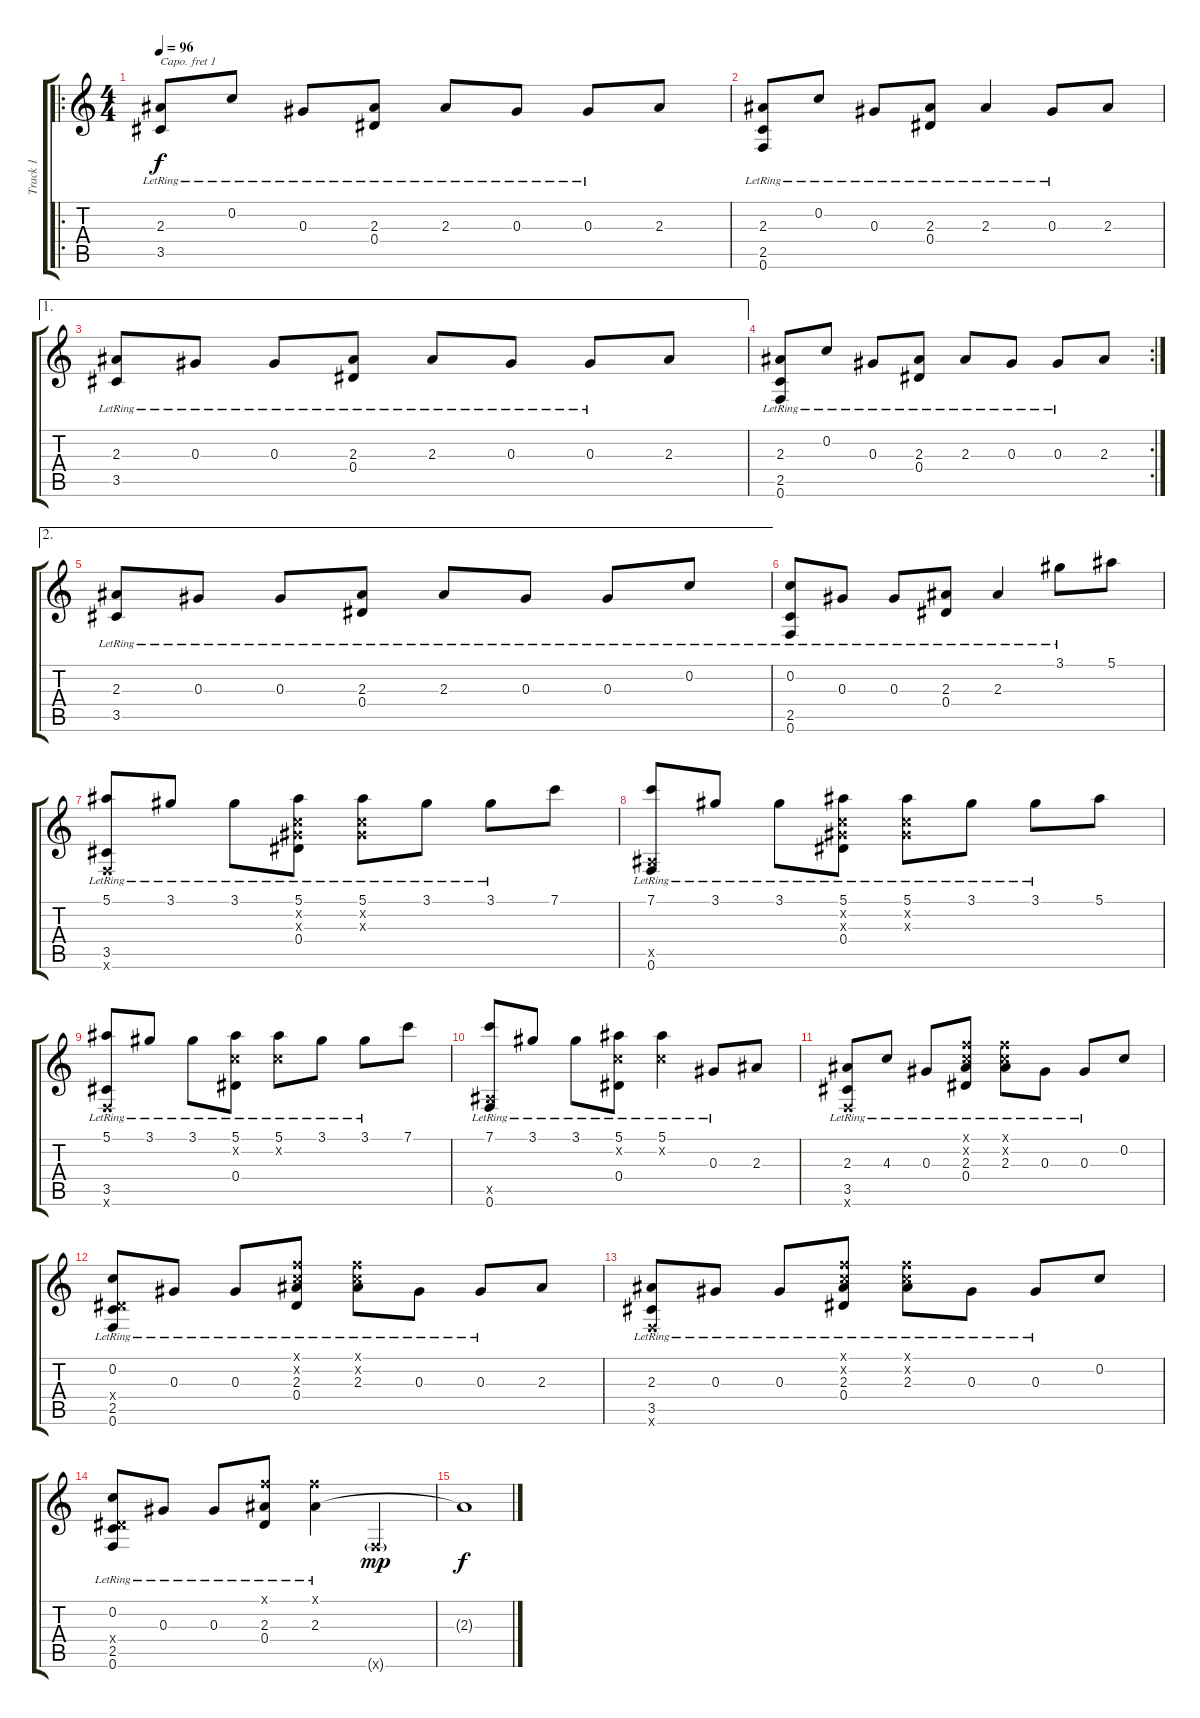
\track ("Track 1" "Track 1") {instrument acousticguitarsteel}
\staff {score tabs}
\capo 1
\tuning (E4 B3 G3 D3 A2 E2) {hide}
\ro
\ts (4 4)
\tempo 96
\clef g2
\ks c
(2.3{lr} 3.5).8{dy f} 0.2{lr}.8 0.3{lr}.8 (2.3{lr} 0.4{lr}).8 2.3{lr}.8 0.3{lr}.8 0.3{lr}.8 2.3.8 |
(2.3{lr} 2.5{lr} 0.6{lr}).8 0.2{lr}.8 0.3{lr}.8 (2.3{lr} 0.4{lr}).8 2.3{lr}.4 0.3{lr}.8 2.3.8 |
\ae 1
(2.3{lr} 3.5{lr}).8 0.3{lr}.8 0.3{lr}.8 (2.3{lr} 0.4{lr}).8 2.3{lr}.8 0.3{lr}.8 0.3{lr}.8 2.3.8 |
\rc 2
(2.3{lr} 2.5{lr} 0.6{lr}).8 0.2{lr}.8 0.3{lr}.8 (2.3{lr} 0.4{lr}).8 2.3{lr}.8 0.3{lr}.8 0.3{lr}.8 2.3.8 |
\ae 2
(2.3{lr} 3.5{lr}).8 0.3{lr}.8 0.3{lr}.8 (2.3{lr} 0.4{lr}).8 2.3{lr}.8 0.3{lr}.8 0.3{lr}.8 0.2{lr}.8 |
(0.2{lr} 2.5{lr} 0.6{lr}).8 0.3{lr}.8 0.3{lr}.8 (2.3{lr} 0.4{lr}).8 2.3{lr}.4 3.1{lr}.8 5.1.8 |
(5.1{lr} 3.5{lr} 0.6{x}).8 3.1{lr}.8 3.1{lr}.8 (5.1{lr} 0.2{x} 0.3{x} 0.4{lr}).8 (5.1{lr} 0.2{x} 0.3{x}).8 3.1{lr}.8 3.1{lr}.8 7.1.8 |
(7.1{lr} 0.5{x} 0.6{lr}).8 3.1{lr}.8 3.1{lr}.8 (5.1{lr} 0.2{x} 0.3{x} 0.4{lr}).8 (5.1{lr} 0.2{x} 0.3{x}).8 3.1{lr}.8 3.1{lr}.8 5.1.8 |
(5.1{lr} 3.5{lr} 0.6{x}).8 3.1{lr}.8 3.1{lr}.8 (5.1{lr} 0.2{x} 0.4{lr}).8 (5.1{lr} 0.2{x}).8 3.1{lr}.8 3.1{lr}.8 7.1.8 |
(7.1{lr} 0.5{x} 0.6{lr}).8 3.1{lr}.8 3.1{lr}.8 (5.1{lr} 0.2{x} 0.4{lr}).8 (5.1{lr} 0.2{x}).4 0.3{lr}.8 2.3.8 |
(2.3{lr} 3.5{lr} 0.6{x}).8 4.3{lr}.8 0.3{lr}.8 (0.1{x} 0.2{x} 2.3{lr} 0.4{lr}).8 (0.1{x} 0.2{x} 2.3{lr}).8 0.3{lr}.8 0.3{lr}.8 0.2.8 |
(0.2{lr} 0.4{x} 2.5{lr} 0.6{lr}).8 0.3{lr}.8 0.3{lr}.8 (0.1{x} 0.2{x} 2.3{lr} 0.4{lr}).8 (0.1{x} 0.2{x} 2.3{lr}).8 0.3{lr}.8 0.3{lr}.8 2.3.8 |
(2.3{lr} 3.5{lr} 0.6{x}).8 0.3{lr}.8 0.3{lr}.8 (0.1{x} 0.2{x} 2.3{lr} 0.4{lr}).8 (0.1{x} 0.2{x} 2.3{lr}).8 0.3{lr}.8 0.3{lr}.8 0.2.8 |
(0.2{lr} 0.4{x} 2.5{lr} 0.6{lr}).8 0.3{lr}.8 0.3{lr}.8 (0.1{x} 2.3{lr} 0.4{lr}).8 (0.1{x} 2.3{lr}).4 0.6{g x}.4{dy mp} |
2.3{t}.1{dy f}
